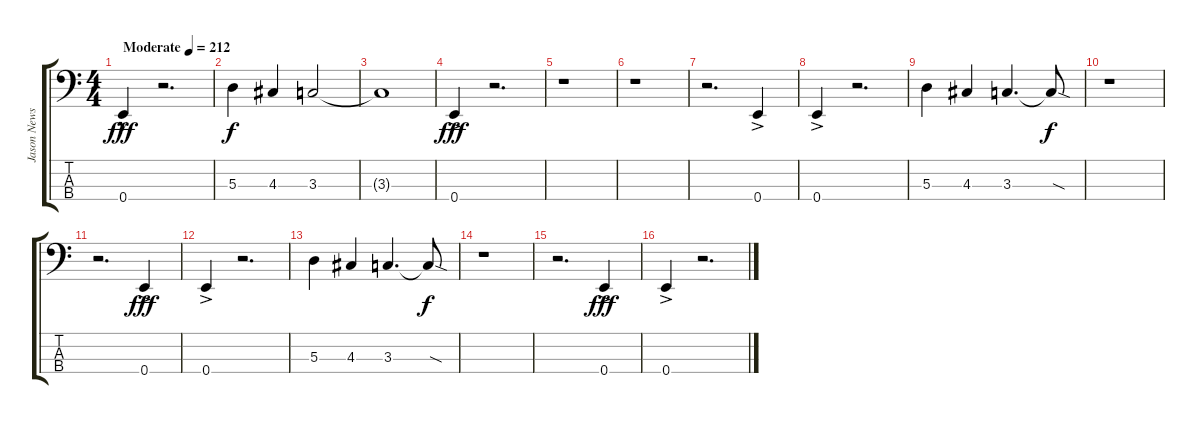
\track ("Jason Newsted" "Jason News") {instrument electricbasspick}
\staff {score tabs}
\tuning (G2 D2 A1 E1) {hide}
\ts (4 4)
\tempo (212 "Moderate")
\clef f4
\ks c
0.4{hac}.4{dy fff instrument electricbasspick} r.2{d} |
5.3.4{dy f} 4.3.4 3.3.2 |
3.3{t}.1 |
0.4{ac}.4{dy fff} r.2{d} |
r.1 |
r.1 |
r.2{d} 0.4{ac}.4 |
0.4{ac}.4 r.2{d} |
5.3.4 4.3.4 3.3.4{d} 3.3{sod t}.8{dy f} |
r.1 |
r.2{d} 0.4{ac}.4{dy fff} |
0.4{ac}.4 r.2{d} |
5.3.4 4.3.4 3.3.4{d} 3.3{sod t}.8{dy f} |
r.1 |
r.2{d} 0.4{ac}.4{dy fff} |
0.4{ac}.4 r.2{d}
